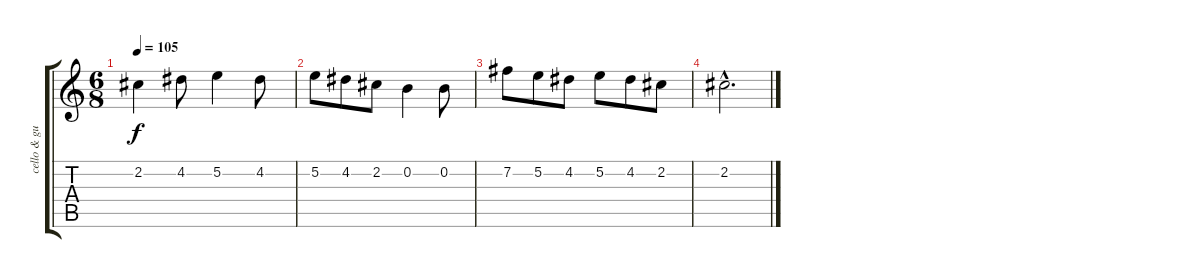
\track ("cello & guitar" "cello & gu") {instrument distortionguitar}
\staff {score tabs}
\tuning (E4 B3 G3 D3 A2 E2) {hide}
\ts (6 8)
\tempo 105
\clef g2
\ks c
2.2.4{dy f} 4.2.8 5.2.4 4.2.8 |
5.2.8 4.2.8 2.2.8 0.2.4 0.2.8 |
7.2.8 5.2.8 4.2.8 5.2.8 4.2.8 2.2.8 |
2.2{hac}.2{d}
